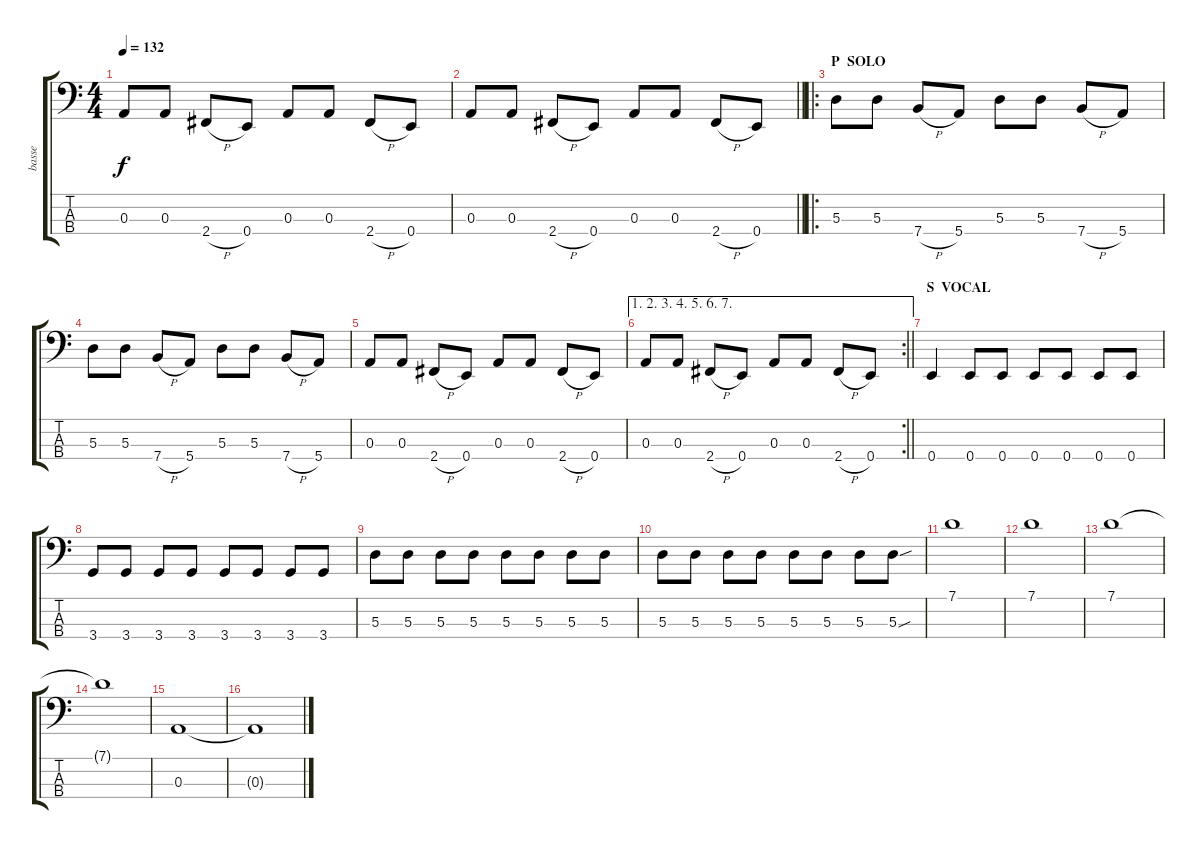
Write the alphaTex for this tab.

\track ("basse" "basse") {instrument synthbass2}
\staff {score tabs}
\tuning (G2 D2 A1 E1) {hide}
\ts (4 4)
\tempo 132
\clef f4
\ks c
0.3.8{dy f} 0.3.8 2.4{h}.8 0.4.8 0.3.8 0.3.8 2.4{h}.8 0.4.8 |
\barLineRight lightlight
0.3.8 0.3.8 2.4{h}.8 0.4.8 0.3.8 0.3.8 2.4{h}.8 0.4.8 |
\ro
\section ("" "P  SOLO")
5.3.8 5.3.8 7.4{h}.8 5.4.8 5.3.8 5.3.8 7.4{h}.8 5.4.8 |
5.3.8 5.3.8 7.4{h}.8 5.4.8 5.3.8 5.3.8 7.4{h}.8 5.4.8 |
0.3.8 0.3.8 2.4{h}.8 0.4.8 0.3.8 0.3.8 2.4{h}.8 0.4.8 |
\ae (1 2 3 4 5 6 7)
\rc 2
\barLineRight lightlight
0.3.8 0.3.8 2.4{h}.8 0.4.8 0.3.8 0.3.8 2.4{h}.8 0.4.8 |
\section ("" "S  VOCAL")
0.4.4 0.4.8 0.4.8 0.4.8 0.4.8 0.4.8 0.4.8 |
3.4.8 3.4.8 3.4.8 3.4.8 3.4.8 3.4.8 3.4.8 3.4.8 |
5.3.8 5.3.8 5.3.8 5.3.8 5.3.8 5.3.8 5.3.8 5.3.8 |
5.3.8 5.3.8 5.3.8 5.3.8 5.3.8 5.3.8 5.3.8 5.3{sou}.8 |
7.1.1 |
7.1.1 |
7.1.1 |
7.1{t}.1 |
0.3.1 |
0.3{t}.1
